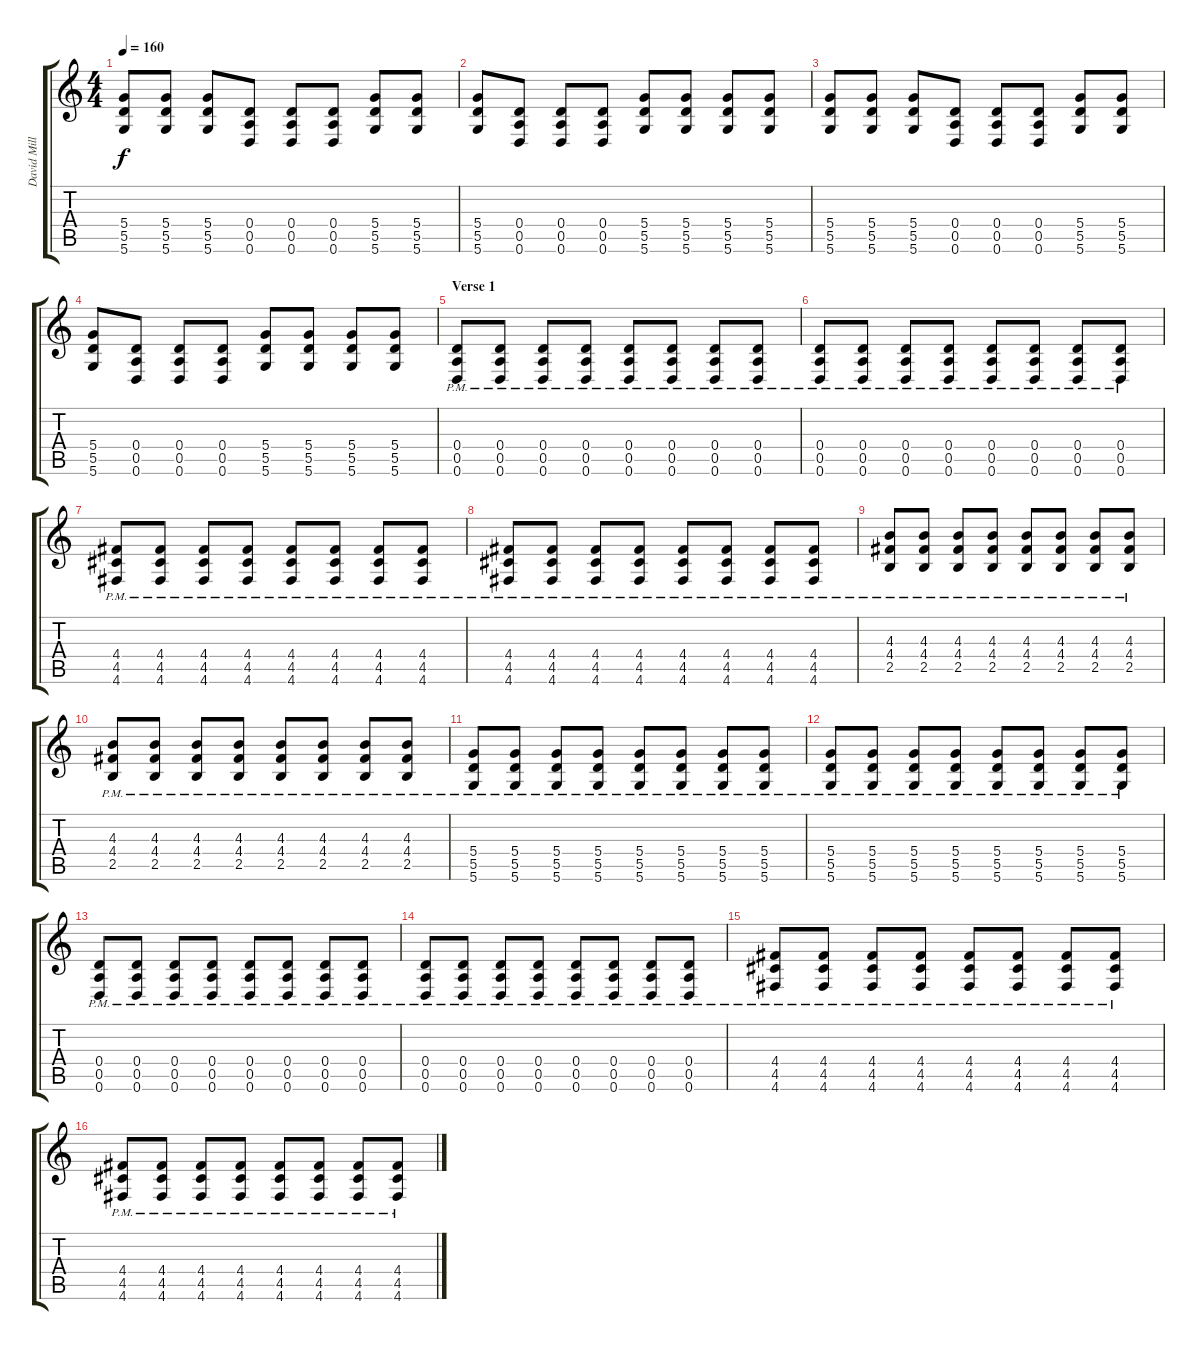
\track ("David Miller" "David Mill") {instrument acousticguitarsteel}
\staff {score tabs}
\tuning (E4 B3 G3 D3 A2 D2) {hide}
\ts (4 4)
\tempo 160
\clef g2
\ks c
(5.4 5.5 5.6).8{dy f} (5.4 5.5 5.6).8 (5.4 5.5 5.6).8 (0.4 0.5 0.6).8 (0.4 0.5 0.6).8 (0.4 0.5 0.6).8 (5.4 5.5 5.6).8 (5.4 5.5 5.6).8 |
(5.4 5.5 5.6).8 (0.4 0.5 0.6).8 (0.4 0.5 0.6).8 (0.4 0.5 0.6).8 (5.4 5.5 5.6).8 (5.4 5.5 5.6).8 (5.4 5.5 5.6).8 (5.4 5.5 5.6).8 |
(5.4 5.5 5.6).8 (5.4 5.5 5.6).8 (5.4 5.5 5.6).8 (0.4 0.5 0.6).8 (0.4 0.5 0.6).8 (0.4 0.5 0.6).8 (5.4 5.5 5.6).8 (5.4 5.5 5.6).8 |
(5.4 5.5 5.6).8 (0.4 0.5 0.6).8 (0.4 0.5 0.6).8 (0.4 0.5 0.6).8 (5.4 5.5 5.6).8 (5.4 5.5 5.6).8 (5.4 5.5 5.6).8 (5.4 5.5 5.6).8 |
\section ("" "Verse 1")
(0.4{pm} 0.5{pm} 0.6{pm}).8 (0.4{pm} 0.5{pm} 0.6{pm}).8 (0.4{pm} 0.5{pm} 0.6{pm}).8 (0.4{pm} 0.5{pm} 0.6{pm}).8 (0.4{pm} 0.5{pm} 0.6{pm}).8 (0.4{pm} 0.5{pm} 0.6{pm}).8 (0.4{pm} 0.5{pm} 0.6{pm}).8 (0.4{pm} 0.5{pm} 0.6{pm}).8 |
(0.4{pm} 0.5{pm} 0.6{pm}).8 (0.4{pm} 0.5{pm} 0.6{pm}).8 (0.4{pm} 0.5{pm} 0.6{pm}).8 (0.4{pm} 0.5{pm} 0.6{pm}).8 (0.4{pm} 0.5{pm} 0.6{pm}).8 (0.4{pm} 0.5{pm} 0.6{pm}).8 (0.4{pm} 0.5{pm} 0.6{pm}).8 (0.4{pm} 0.5{pm} 0.6{pm}).8 |
(4.4{pm} 4.5{pm} 4.6{pm}).8 (4.4{pm} 4.5{pm} 4.6{pm}).8 (4.4{pm} 4.5{pm} 4.6{pm}).8 (4.4{pm} 4.5{pm} 4.6{pm}).8 (4.4{pm} 4.5{pm} 4.6{pm}).8 (4.4{pm} 4.5{pm} 4.6{pm}).8 (4.4{pm} 4.5{pm} 4.6{pm}).8 (4.4{pm} 4.5{pm} 4.6{pm}).8 |
(4.4{pm} 4.5{pm} 4.6{pm}).8 (4.4{pm} 4.5{pm} 4.6{pm}).8 (4.4{pm} 4.5{pm} 4.6{pm}).8 (4.4{pm} 4.5{pm} 4.6{pm}).8 (4.4{pm} 4.5{pm} 4.6{pm}).8 (4.4{pm} 4.5{pm} 4.6{pm}).8 (4.4{pm} 4.5{pm} 4.6{pm}).8 (4.4{pm} 4.5{pm} 4.6{pm}).8 |
(4.3{pm} 4.4{pm} 2.5{pm}).8 (4.3{pm} 4.4{pm} 2.5{pm}).8 (4.3{pm} 4.4{pm} 2.5{pm}).8 (4.3{pm} 4.4{pm} 2.5{pm}).8 (4.3{pm} 4.4{pm} 2.5{pm}).8 (4.3{pm} 4.4{pm} 2.5{pm}).8 (4.3{pm} 4.4{pm} 2.5{pm}).8 (4.3{pm} 4.4{pm} 2.5{pm}).8 |
(4.3{pm} 4.4{pm} 2.5{pm}).8 (4.3{pm} 4.4{pm} 2.5{pm}).8 (4.3{pm} 4.4{pm} 2.5{pm}).8 (4.3{pm} 4.4{pm} 2.5{pm}).8 (4.3{pm} 4.4{pm} 2.5{pm}).8 (4.3{pm} 4.4{pm} 2.5{pm}).8 (4.3{pm} 4.4{pm} 2.5{pm}).8 (4.3{pm} 4.4{pm} 2.5{pm}).8 |
(5.4{pm} 5.5{pm} 5.6{pm}).8 (5.4{pm} 5.5{pm} 5.6{pm}).8 (5.4{pm} 5.5{pm} 5.6{pm}).8 (5.4{pm} 5.5{pm} 5.6{pm}).8 (5.4{pm} 5.5{pm} 5.6{pm}).8 (5.4{pm} 5.5{pm} 5.6{pm}).8 (5.4{pm} 5.5{pm} 5.6{pm}).8 (5.4{pm} 5.5{pm} 5.6{pm}).8 |
(5.4{pm} 5.5{pm} 5.6{pm}).8 (5.4{pm} 5.5{pm} 5.6{pm}).8 (5.4{pm} 5.5{pm} 5.6{pm}).8 (5.4{pm} 5.5{pm} 5.6{pm}).8 (5.4{pm} 5.5{pm} 5.6{pm}).8 (5.4{pm} 5.5{pm} 5.6{pm}).8 (5.4{pm} 5.5{pm} 5.6{pm}).8 (5.4{pm} 5.5{pm} 5.6{pm}).8 |
(0.4{pm} 0.5{pm} 0.6{pm}).8 (0.4{pm} 0.5{pm} 0.6{pm}).8 (0.4{pm} 0.5{pm} 0.6{pm}).8 (0.4{pm} 0.5{pm} 0.6{pm}).8 (0.4{pm} 0.5{pm} 0.6{pm}).8 (0.4{pm} 0.5{pm} 0.6{pm}).8 (0.4{pm} 0.5{pm} 0.6{pm}).8 (0.4{pm} 0.5{pm} 0.6{pm}).8 |
(0.4{pm} 0.5{pm} 0.6{pm}).8 (0.4{pm} 0.5{pm} 0.6{pm}).8 (0.4{pm} 0.5{pm} 0.6{pm}).8 (0.4{pm} 0.5{pm} 0.6{pm}).8 (0.4{pm} 0.5{pm} 0.6{pm}).8 (0.4{pm} 0.5{pm} 0.6{pm}).8 (0.4{pm} 0.5{pm} 0.6{pm}).8 (0.4{pm} 0.5{pm} 0.6{pm}).8 |
(4.4{pm} 4.5{pm} 4.6{pm}).8 (4.4{pm} 4.5{pm} 4.6{pm}).8 (4.4{pm} 4.5{pm} 4.6{pm}).8 (4.4{pm} 4.5{pm} 4.6{pm}).8 (4.4{pm} 4.5{pm} 4.6{pm}).8 (4.4{pm} 4.5{pm} 4.6{pm}).8 (4.4{pm} 4.5{pm} 4.6{pm}).8 (4.4{pm} 4.5{pm} 4.6{pm}).8 |
(4.4{pm} 4.5{pm} 4.6{pm}).8 (4.4{pm} 4.5{pm} 4.6{pm}).8 (4.4{pm} 4.5{pm} 4.6{pm}).8 (4.4{pm} 4.5{pm} 4.6{pm}).8 (4.4{pm} 4.5{pm} 4.6{pm}).8 (4.4{pm} 4.5{pm} 4.6{pm}).8 (4.4{pm} 4.5{pm} 4.6{pm}).8 (4.4{pm} 4.5{pm} 4.6{pm}).8
